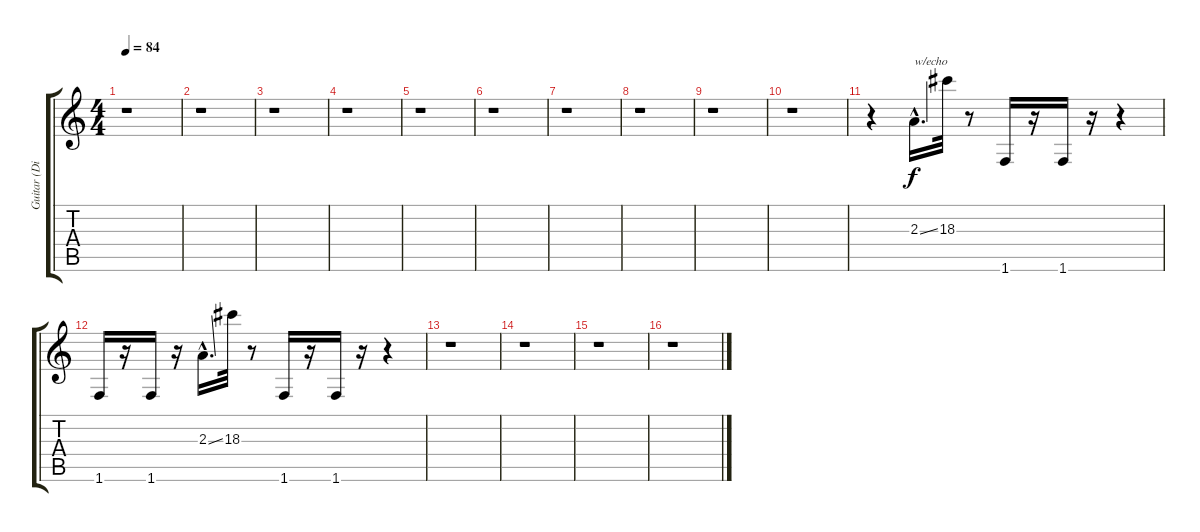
\track ("Guitar (Disto)" "Guitar (Di") {instrument distortionguitar}
\staff {score tabs}
\tuning (E4 B3 G3 D3 A2 E2) {hide}
\ts (4 4)
\tempo 84
\clef g2
\ks c
r.1{dy f} |
r.1 |
r.1 |
r.1 |
r.1 |
r.1 |
r.1 |
r.1 |
r.1 |
r.1 |
r.4 2.3{ss hac}.16{d txt "w/echo"} 18.3.32 r.8 1.6.16 r.16 1.6.16 r.16 r.4 |
1.6.16 r.16 1.6.16 r.16 2.3{ss hac}.16{d} 18.3.32 r.8 1.6.16 r.16 1.6.16 r.16 r.4 |
r.1 |
r.1 |
r.1 |
r.1
